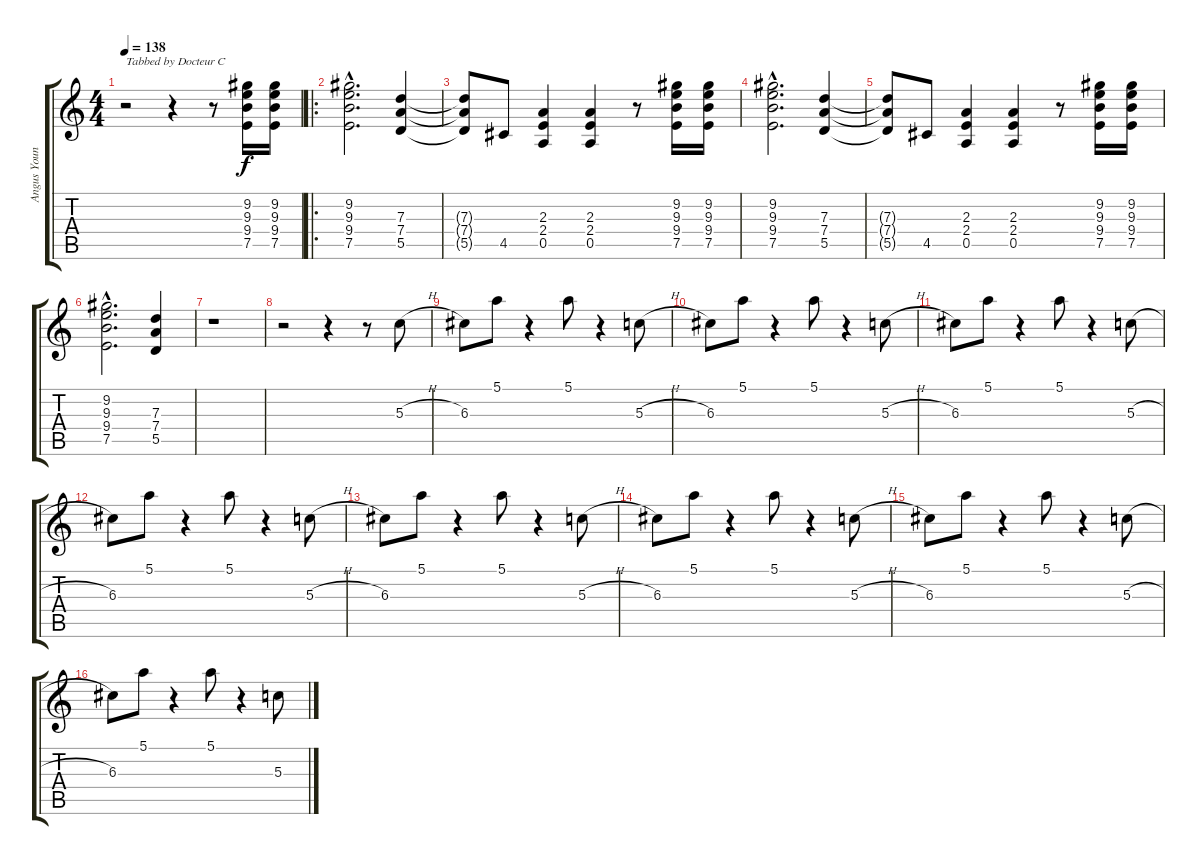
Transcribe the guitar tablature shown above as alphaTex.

\track ("Angus Young" "Angus Youn") {instrument overdrivenguitar}
\staff {score tabs}
\tuning (E4 B3 G3 D3 A2 E2) {hide}
\ts (4 4)
\tempo 138
\clef g2
\ks c
r.2{txt "Tabbed by Docteur C" dy f instrument overdrivenguitar} r.4 r.8 (9.2 9.3 9.4 7.5).16 (9.2 9.3 9.4 7.5).16 |
\ro
(9.2{hac} 9.3{hac} 9.4{hac} 7.5{hac}).2{d} (7.3 7.4 5.5).4 |
(7.3{t} 7.4{t} 5.5{t}).8 4.5.8 (2.3 2.4 0.5).4 (2.3 2.4 0.5).4 r.8 (9.2 9.3 9.4 7.5).16 (9.2 9.3 9.4 7.5).16 |
(9.2{hac} 9.3{hac} 9.4{hac} 7.5{hac}).2{d} (7.3 7.4 5.5).4 |
(7.3{t} 7.4{t} 5.5{t}).8 4.5.8 (2.3 2.4 0.5).4 (2.3 2.4 0.5).4 r.8 (9.2 9.3 9.4 7.5).16 (9.2 9.3 9.4 7.5).16 |
(9.2{hac} 9.3{hac} 9.4{hac} 7.5{hac}).2{d} (7.3 7.4 5.5).4 |
r.1 |
r.2 r.4 r.8 5.3{h}.8 |
6.3.8 5.1.8 r.4 5.1.8 r.4 5.3{h}.8 |
6.3.8 5.1.8 r.4 5.1.8 r.4 5.3{h}.8 |
6.3.8 5.1.8 r.4 5.1.8 r.4 5.3{h}.8 |
6.3.8 5.1.8 r.4 5.1.8 r.4 5.3{h}.8 |
6.3.8 5.1.8 r.4 5.1.8 r.4 5.3{h}.8 |
6.3.8 5.1.8 r.4 5.1.8 r.4 5.3{h}.8 |
6.3.8 5.1.8 r.4 5.1.8 r.4 5.3{h}.8 |
6.3.8 5.1.8 r.4 5.1.8 r.4 5.3{h}.8
